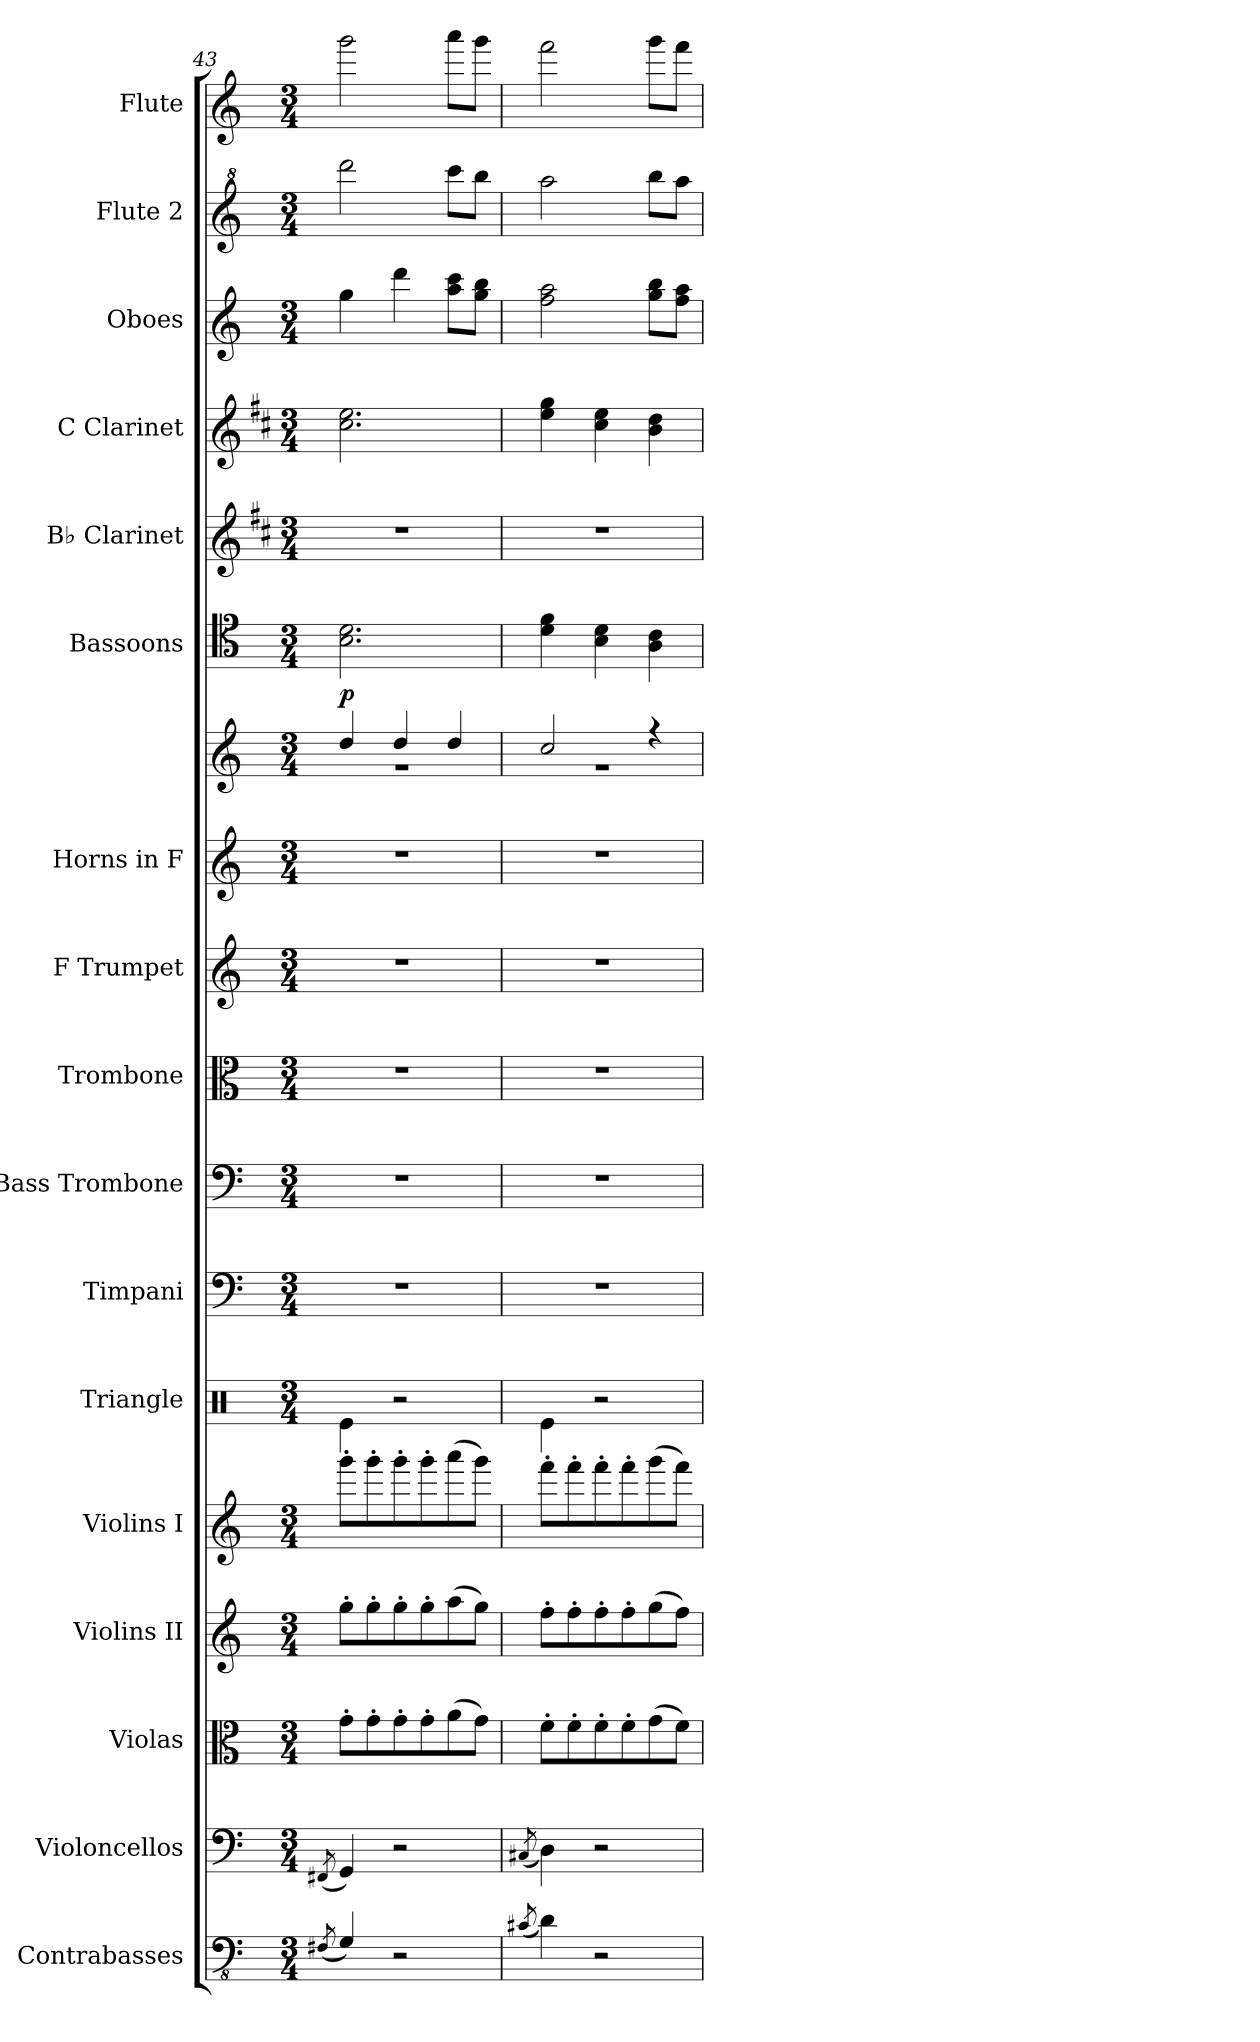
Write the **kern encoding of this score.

**kern	**kern	**kern	**kern	**kern	**kern	**kern	**kern	**kern	**kern	**kern	**kern	**dynam	**kern	**kern	**kern	**kern	**kern	**kern
*part17	*part16	*part15	*part14	*part13	*part12	*part11	*part10	*part9	*part8	*part7	*part7	*part7	*part6	*part5	*part4	*part3	*part2	*part1
*staff18	*staff17	*staff16	*staff15	*staff14	*staff13	*staff12	*staff11	*staff10	*staff9	*staff8	*staff7	*staff7/8	*staff6	*staff5	*staff4	*staff3	*staff2	*staff1
*I"Contrabasses	*I"Violoncellos	*I"Violas	*I"Violins II	*I"Violins I	*I"Triangle	*I"Timpani	*I"Bass Trombone	*I"Trombone	*I"F Trumpet	*I"Horns in F	*	*	*I"Bassoons	*I"B♭ Clarinet	*I"C Clarinet	*I"Oboes	*I"Flute 2	*I"Flute
*I'Cb.	*I'Vc.	*I'Vla.	*I'Vln. II	*I'Vln. I	*I'Trgl.	*I'Timp.	*I'B. Tbn.	*I'Tbn.	*I'F Tpt.	*	*	*	*I'Bsn.	*I'B♭ Cl.	*I'C Cl.	*I'Ob.	*I'Fl. 2	*I'Fl. 2
*clefFv4	*clefF4	*clefC3	*clefG2	*clefG2	*clefX	*clefF4	*clefF4	*clefC3	*clefG2	*clefG2	*clefG2	*	*clefC4	*clefG2	*clefG2	*clefG2	*clefG^2	*clefG2
*ITrd7c12	*	*	*	*	*	*	*	*	*ITrd-3c-5	*ITrd4c7	*ITrd4c7	*	*	*ITrd1c2	*ITrd1c2	*	*	*
*k[]	*k[]	*k[]	*k[]	*k[]	*k[]	*k[]	*k[]	*k[]	*k[b-]	*k[b-]	*k[b-]	*	*k[]	*k[]	*k[]	*k[]	*k[]	*k[]
*M3/4	*M3/4	*M3/4	*M3/4	*M3/4	*M3/4	*M3/4	*M3/4	*M3/4	*M3/4	*M3/4	*M3/4	*	*M3/4	*M3/4	*M3/4	*M3/4	*M3/4	*M3/4
=43	=43	=43	=43	=43	=43	=43	=43	=43	=43	=43	=43	=43	=43	=43	=43	=43	=43	=43
(<8qFFF#X/	(<8qFF#X/	.	.	.	.	.	.	.	.	.	.	.	.	.	.	.	.	.
*	*	*	*	*	*	*	*	*	*	*	*^	*	*	*	*	*	*	*
!	!	!	!	!	!	!	!	!	!	!	!	!	!LO:DY:a	!	!	!	!	!	!
4GGG/)	4GG/)	8g'\L	8gg'\L	8ggg'\L	4Re\	2.r	2.r	2.r	2.r	2.r	4g/	2.r	p	2.B\ 2.d\	2.r	2.b\ 2.dd\	4gg\	2dddd\	2ggg\
.	.	8g'\	8gg'\	8ggg'\	.	.	.	.	.	.	.	.	.	.	.	.	.	.	.
2r	2r	8g'\	8gg'\	8ggg'\	2r	.	.	.	.	.	4g/	.	.	.	.	.	4ddd\	.	.
.	.	8g'\	8gg'\	8ggg'\	.	.	.	.	.	.	.	.	.	.	.	.	.	.	.
.	.	(>8a\	(>8aa\	(>8aaa\	.	.	.	.	.	.	4g/	.	.	.	.	.	8aa\ 8ccc\L	8cccc\L	8aaa\L
.	.	8g\J)	8gg\J)	8ggg\J)	.	.	.	.	.	.	.	.	.	.	.	.	8gg\ 8bb\J	8bbb\J	8ggg\J
=44	=44	=44	=44	=44	=44	=44	=44	=44	=44	=44	=44	=44	=44	=44	=44	=44	=44	=44	=44
(<8qCC#X/	(<8qC#X/	.	.	.	.	.	.	.	.	.	.	.	.	.	.	.	.	.	.
4DD\)	4D\)	8f'\L	8ff'\L	8fff'\L	4Re\	2.r	2.r	2.r	2.r	2.r	2f/	2.r	.	4d\ 4f\	2.r	4dd\ 4ff\	2ff\ 2aa\	2aaa\	2fff\
.	.	8f'\	8ff'\	8fff'\	.	.	.	.	.	.	.	.	.	.	.	.	.	.	.
2r	2r	8f'\	8ff'\	8fff'\	2r	.	.	.	.	.	.	.	.	4B\ 4d\	.	4b\ 4dd\	.	.	.
.	.	8f'\	8ff'\	8fff'\	.	.	.	.	.	.	.	.	.	.	.	.	.	.	.
.	.	(>8g\	(>8gg\	(>8ggg\	.	.	.	.	.	.	4r	.	.	4A\ 4c\	.	4a\ 4cc\	8gg\ 8bb\L	8bbb\L	8ggg\L
.	.	8f\J)	8ff\J)	8fff\J)	.	.	.	.	.	.	.	.	.	.	.	.	8ff\ 8aa\J	8aaa\J	8fff\J
*	*	*	*	*	*	*	*	*	*	*	*v	*v	*	*	*	*	*	*	*
=	=	=	=	=	=	=	=	=	=	=	=	=	=	=	=	=	=	=
*-	*-	*-	*-	*-	*-	*-	*-	*-	*-	*-	*-	*-	*-	*-	*-	*-	*-	*-
